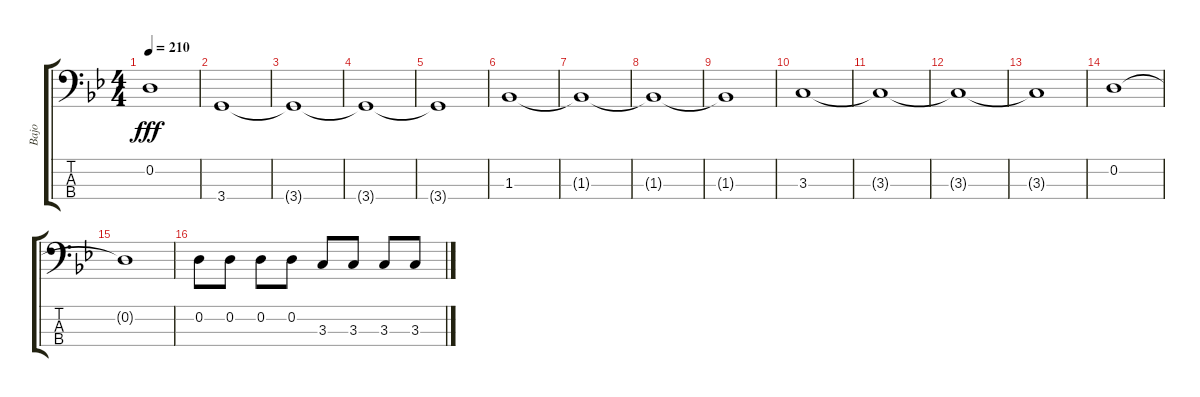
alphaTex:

\track ("Bajo" "Bajo") {instrument electricbassfinger}
\staff {score tabs}
\tuning (G2 D2 A1 E1) {hide}
\ts (4 4)
\tempo 210
\clef f4
\ks gminor
0.2{t}.1{dy fff} |
3.4.1 |
3.4{t}.1 |
3.4{t}.1 |
3.4{t}.1 |
1.3.1 |
1.3{t}.1 |
1.3{t}.1 |
1.3{t}.1 |
3.3.1 |
3.3{t}.1 |
3.3{t}.1 |
3.3{t}.1 |
0.2.1 |
0.2{t}.1 |
0.2.8 0.2.8 0.2.8 0.2.8 3.3.8 3.3.8 3.3.8 3.3.8
